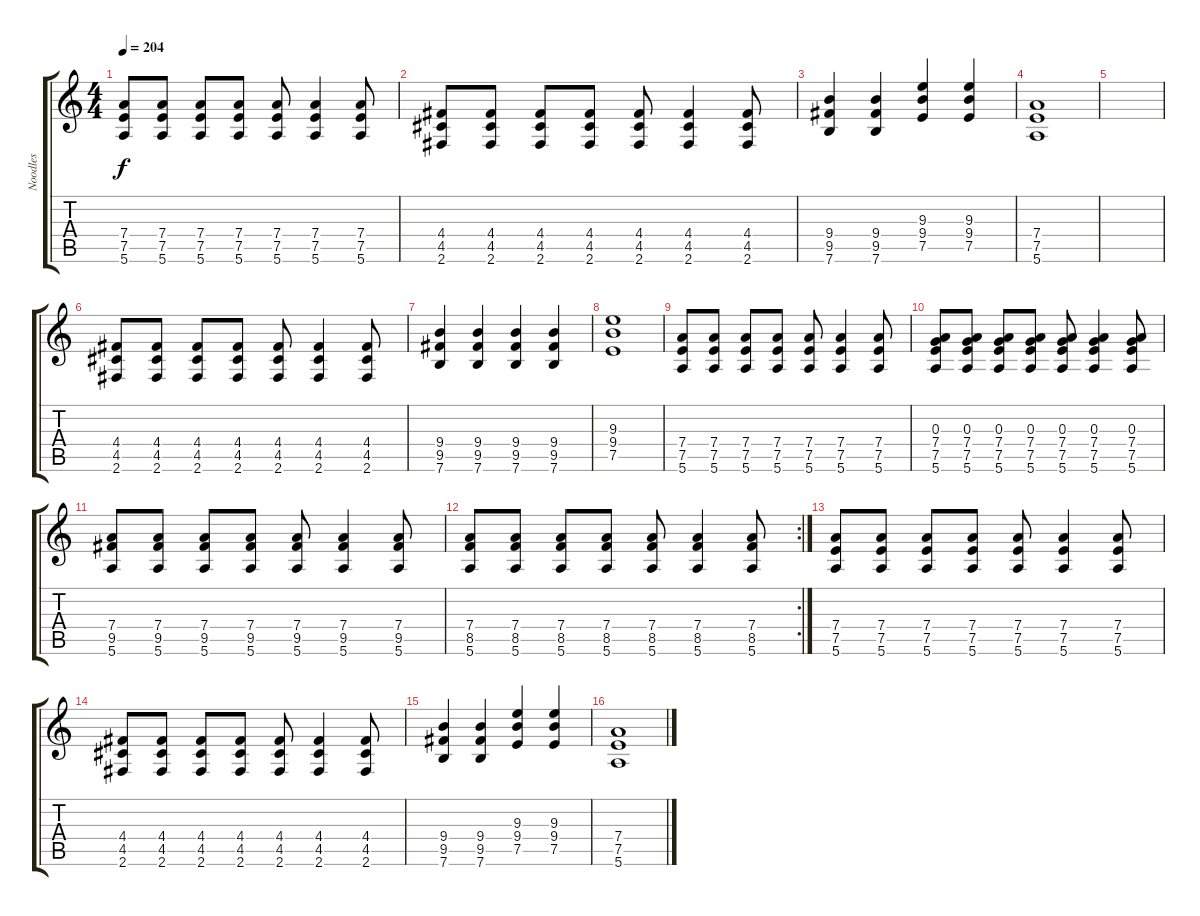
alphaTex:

\track ("Noodles" "Noodles") {instrument distortionguitar}
\staff {score tabs}
\tuning (E4 B3 G3 D3 A2 E2) {hide}
\ts (4 4)
\tempo 204
\clef g2
\ks c
(7.4 7.5 5.6).8{dy f instrument distortionguitar} (7.4 7.5 5.6).8 (7.4 7.5 5.6).8 (7.4 7.5 5.6).8 (7.4 7.5 5.6).8 (7.4 7.5 5.6).4 (7.4 7.5 5.6).8 |
(4.4 4.5 2.6).8 (4.4 4.5 2.6).8 (4.4 4.5 2.6).8 (4.4 4.5 2.6).8 (4.4 4.5 2.6).8 (4.4 4.5 2.6).4 (4.4 4.5 2.6).8 |
(9.4 9.5 7.6).4 (9.4 9.5 7.6).4 (9.3 9.4 7.5).4 (9.3 9.4 7.5).4 |
(7.4 7.5 5.6).1 |
|
(4.4 4.5 2.6).8 (4.4 4.5 2.6).8 (4.4 4.5 2.6).8 (4.4 4.5 2.6).8 (4.4 4.5 2.6).8 (4.4 4.5 2.6).4 (4.4 4.5 2.6).8 |
(9.4 9.5 7.6).4 (9.4 9.5 7.6).4 (9.4 9.5 7.6).4 (9.4 9.5 7.6).4 |
(9.3 9.4 7.5).1 |
(7.4 7.5 5.6).8 (7.4 7.5 5.6).8 (7.4 7.5 5.6).8 (7.4 7.5 5.6).8 (7.4 7.5 5.6).8 (7.4 7.5 5.6).4 (7.4 7.5 5.6).8 |
(0.3 7.4 7.5 5.6).8 (0.3 7.4 7.5 5.6).8 (0.3 7.4 7.5 5.6).8 (0.3 7.4 7.5 5.6).8 (0.3 7.4 7.5 5.6).8 (0.3 7.4 7.5 5.6).4 (0.3 7.4 7.5 5.6).8 |
(7.4 9.5 5.6).8 (7.4 9.5 5.6).8 (7.4 9.5 5.6).8 (7.4 9.5 5.6).8 (7.4 9.5 5.6).8 (7.4 9.5 5.6).4 (7.4 9.5 5.6).8 |
\rc 2
(7.4 8.5 5.6).8 (7.4 8.5 5.6).8 (7.4 8.5 5.6).8 (7.4 8.5 5.6).8 (7.4 8.5 5.6).8 (7.4 8.5 5.6).4 (7.4 8.5 5.6).8 |
(7.4 7.5 5.6).8 (7.4 7.5 5.6).8 (7.4 7.5 5.6).8 (7.4 7.5 5.6).8 (7.4 7.5 5.6).8 (7.4 7.5 5.6).4 (7.4 7.5 5.6).8 |
(4.4 4.5 2.6).8 (4.4 4.5 2.6).8 (4.4 4.5 2.6).8 (4.4 4.5 2.6).8 (4.4 4.5 2.6).8 (4.4 4.5 2.6).4 (4.4 4.5 2.6).8 |
(9.4 9.5 7.6).4 (9.4 9.5 7.6).4 (9.3 9.4 7.5).4 (9.3 9.4 7.5).4 |
(7.4 7.5 5.6).1
